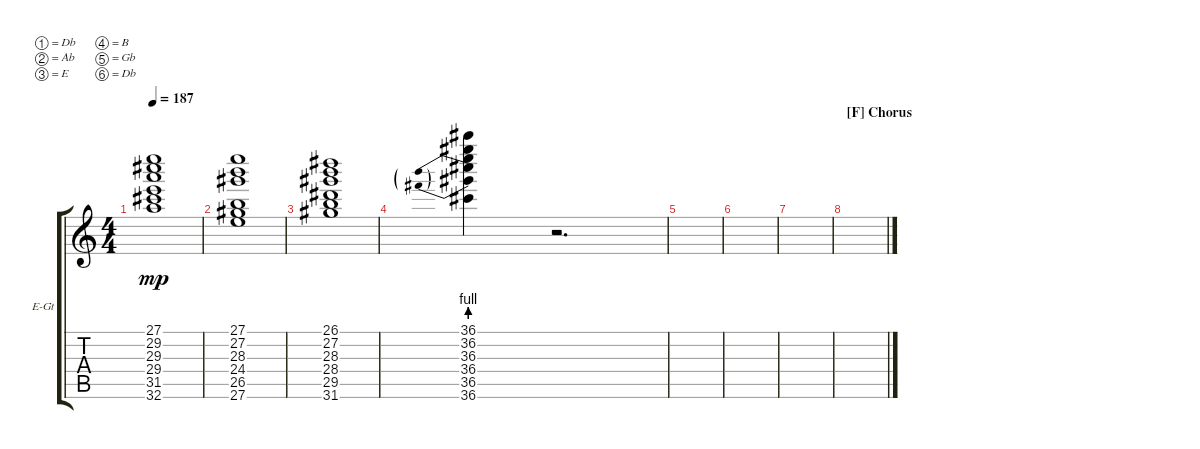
\defaultSystemsLayout 4
\bracketExtendMode groupsimilarinstruments
\firstSystemTrackNameOrientation horizontal
\otherSystemsTrackNameOrientation horizontal
\track ("Synth II" "E-Gt") {instrument stringensemble1}
\staff {score tabs}
\tuning (Db4 Ab3 E3 B2 Gb2 Db2)
\displaytranspose 12
\ts (4 4)
\tempo 187
\clef g2
\scale
0.333333
\ks c
(27.1 29.2 29.3 29.4 31.5 32.6).1{dy mp} |
\scale
0.333333 (27.1 27.2 28.3 24.4 26.5 27.6).1 |
\scale
0.333333 (26.1 27.2 28.3 28.4 29.5 31.6).1 |
\scale
0.333333 (36.1 36.2 36.3 36.4{be (prebend 0 4 60 4)} 36.5{be (prebend 0 4 60 4)} 36.6).4 r.2{d} |
\scale
0.333333 |
\scale
0.333333 |
\scale
0.333333 |
\section ("F" "Chorus")
\scale
0.333333 |
\scale
0.333333 |
\scale
0.333333 |
\scale
0.333333 |
\scale
0.333333 |
\scale
0.333333 |
\scale
0.333333 |
\scale
0.333333 |
\scale
0.333333
